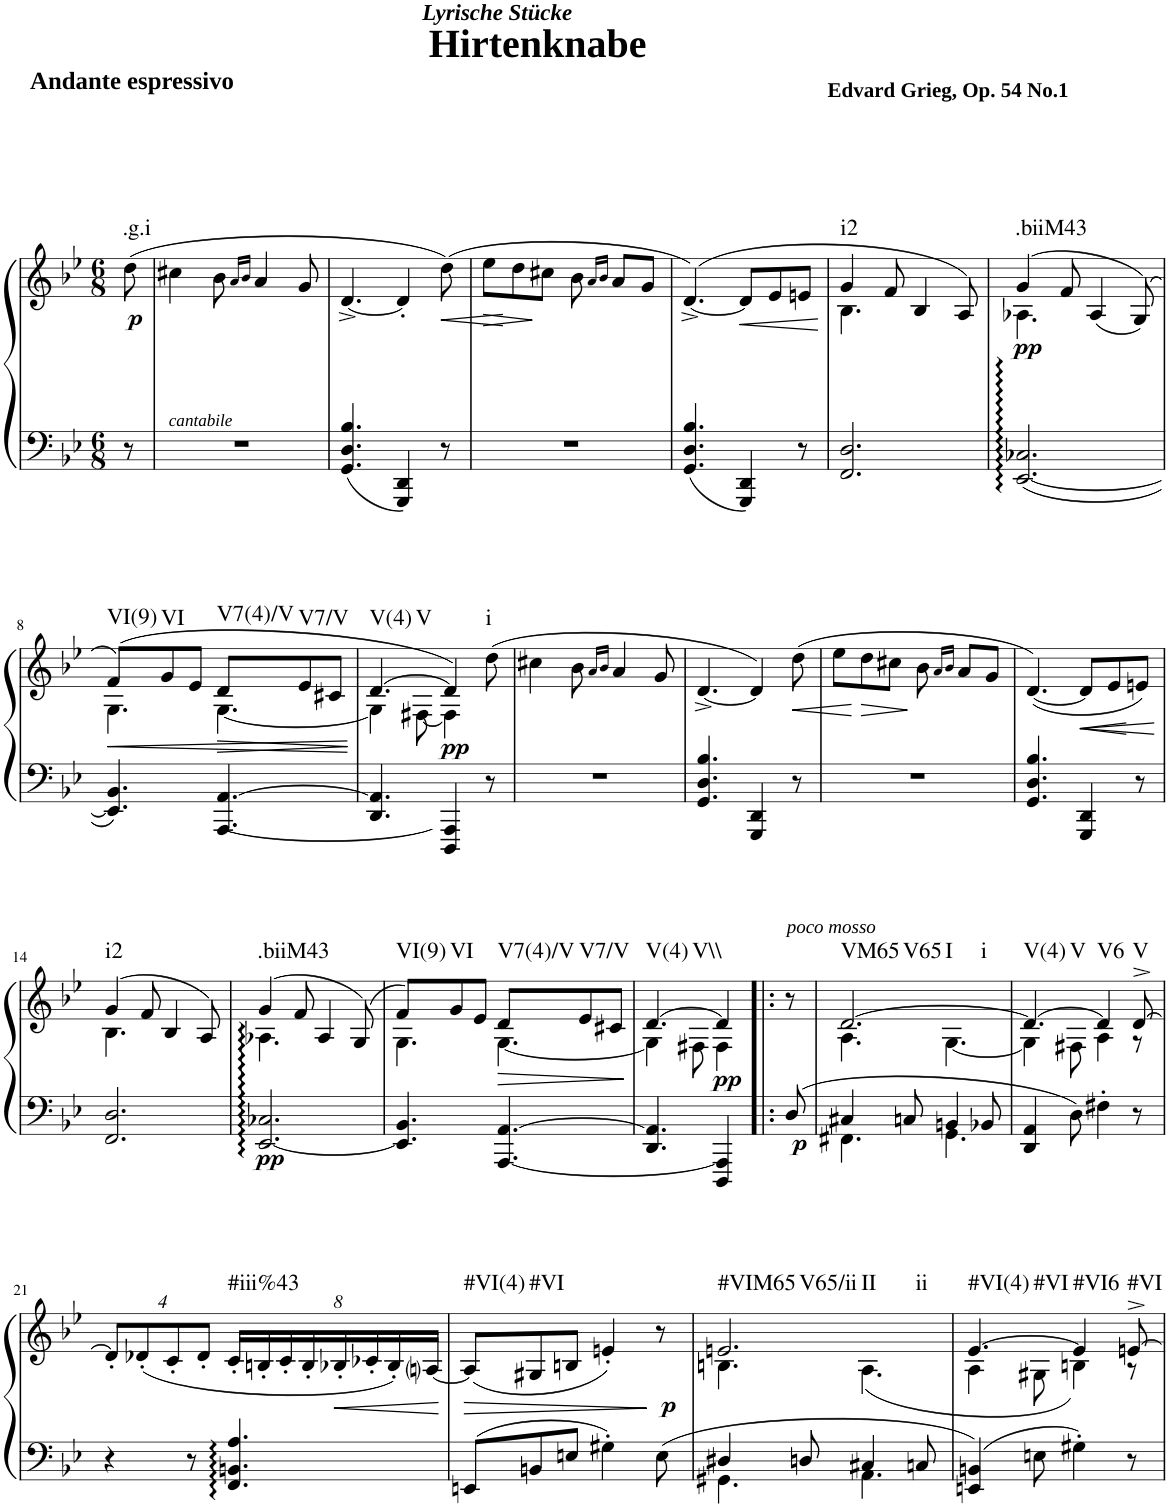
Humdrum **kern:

**kern	**kern	**dynam	**harte
*part1	*part1	*part1	*part1
*staff2	*staff1	*staff1/2	*
*I"Midi_1	*	*	*
*clefF4	*clefG2	*	*
*k[b-e-]	*k[b-e-]	*	*
*B-:	*B-:	*	*
*M6/8	*M6/8	*	*
=1	=1	=1	=1
*	*^	*	*
!	!LO:TX:a:B:t=Andante espressivo	!	!	!
!	!	!	!LO:DY:b	!LO:H:kt=.g.i
8r	(8dd\	8ryy	p	N
=2	=2	=2	=2	=2
!	!LO:TX:b:i:t=cantabile	!	!	!
2.r	4cc#X\	2ryy	.	.
.	8b-\	.	.	.
.	16qa/LL	.	.	.
.	16qb-/JJ	.	.	.
.	4a/	.	.	.
.	.	4ryy	.	.
!	!LO:TX:a:B:t=Hirtenknabe	!	!	!
.	8g/	.	.	.
=3	=3	=3	=3	=3
4.GG/ 4.D/ 4.B-/	[4.d^/	2ryy	.	.
4GGG/ 4DD/	4d'/]	.	.	.
.	.	4ryy	.	.
!	!	!	!LO:HP:b	!
8r	(8dd\)	.	<	.
=4	=4	=4	=4	=4
!	!LO:TX:a:Bi:t=Lyrische Stücke	!	!	!
!	!	!	!LO:HP:b	!
2.r	8ee-\L	2ryy	>	.
.	8dd\	.	[	.
.	8cc#X\J	.	]	.
.	8b-\	.	.	.
.	16qa/LL	.	.	.
.	16qb-/JJ	.	.	.
.	8a/L	4ryy	.	.
.	8g/J	.	.	.
=5	=5	=5	=5	=5
!	!LO:TX:a:B:t=Edvard Grieg, Op. 54 No.1	!	!	!
4.GG/ 4.D/ 4.B-/	([4.d^/)	2ryy	.	.
!	!	!	!LO:HP:b	!
4GGG/ 4DD/	8d/L]	.	<	.
.	8e-/	4ryy	.	.
8r	8en/J	.	.	.
*	*v	*v	*	*
.	.	[	.
=6	=6	=6	=6
*	*^	*	*
!	!	!	!	!LO:H:kt=i2
2.FF/ 2.D/	4g/	4.B-\	.	N
.	8f/	.	.	.
.	4B-/	8ryy	.	.
.	.	4ryy	.	.
.	8A/)	.	.	.
=7	=7	=7	=7	=7
!	!	!	!LO:DY:b	!LO:H:kt=.biiM43
[2.EE-/ 2.C-X/	(4g/	4.A-X\	pp	N
.	8f/	.	.	.
.	(4A-/	8ryy	.	.
.	.	4ryy	.	.
.	(8G/))	.	.	.
!!LO:LB:g=z	!!
=8	=8	=8	=8	=8
!	!	!	!LO:HP:b	!LO:H:kt=VI(9)
4.EE-/] 4.BB-/	(8f/L)	4.G\	<	N
!	!	!	!	!LO:H:kt=VI
.	8g/	.	.	N
.	8e-/J	.	.	.
!	!	!	!LO:HP:b	!LO:H:kt=V7(4)/V
[4.AAA/ [4.AA/	8d/L	[4.G\	>	N
!	!	!	!	!LO:H:kt=V7/V
.	8e-/	.	.	N
.	8c#X/J	.	.	.
*	*v	*v	*	*
.	.	[ ]	.
=9	=9	=9	=9
*	*^	*	*
!	!	!	!	!LO:H:kt=V(4)
4.DD/ 4.AA/]	[4.d/	4G\]	.	N
!	!	!	!	!LO:H:kt=V
.	.	[8F#X\	.	N
!	!	!	!LO:DY:b	!
4DDD/ 4AAA/]	4d/])	4F#\]	pp	.
!	!	!	!	!LO:H:kt=i
8r	(8dd\	8ryy	.	N
=10	=10	=10	=10	=10
2.r	4cc#X\	2ryy	.	.
.	8b-\	.	.	.
.	16qa/LL	.	.	.
.	16qb-/JJ	.	.	.
.	4a/	.	.	.
.	.	4ryy	.	.
.	8g/	.	.	.
=11	=11	=11	=11	=11
4.GG/ 4.D/ 4.B-/	[4.d^/	2ryy	.	.
4GGG/ 4DD/	4d/])	.	.	.
.	.	4ryy	.	.
!	!	!	!LO:HP:b	!
8r	(8dd\	.	<	.
=12	=12	=12	=12	=12
2.r	8ee-\L	2ryy	.	.
!	!	!	!LO:HP:n=1:b	!
.	8dd\	.	[ >	.
.	8cc#X\J	.	.	.
.	8b-\	.	]	.
.	16qa/LL	.	.	.
.	16qb-/JJ	.	.	.
.	8a/L	4ryy	.	.
.	8g/J	.	.	.
=13	=13	=13	=13	=13
4.GG/ 4.D/ 4.B-/	([4.d/)	2ryy	.	.
!	!	!	!LO:HP:b	!
4GGG/ 4DD/	8d/L]	.	<	.
!	!	!	!LO:HP:b	!
.	8e-/	4ryy	<	.
8r	8en/J)	.	[	.
*	*v	*v	*	*
.	.	[	.
!!LO:LB:g=z
=14	=14	=14	=14
*^	*^	*	*
!	!	!	!	!	!LO:H:kt=i2
2.FF/ 2.D/	2ryy	(4g/	4.B-\	.	N
.	.	8f/	.	.	.
.	.	4B-/	8ryy	.	.
.	4ryy	.	4ryy	.	.
.	.	8A/)	.	.	.
=15	=15	=15	=15	=15	=15
!	!	!	!	!LO:DY:b=2	!LO:H:kt=.biiM43
[2.EE-/ 2.C-X/	2ryy	(4g/	4.A-X\	pp	N
.	.	8f/	.	.	.
.	.	4A-/	8ryy	.	.
.	4ryy	.	4ryy	.	.
.	.	(8G/)	.	.	.
=16	=16	=16	=16	=16	=16
!	!	!	!	!	!LO:H:kt=VI(9)
4.EE-/] 4.BB-/	2ryy	8f/L)	4.G\	.	N
!	!	!	!	!	!LO:H:kt=VI
.	.	8g/	.	.	N
.	.	8e-/J	.	.	.
!	!	!	!	!LO:HP:b	!LO:H:kt=V7(4)/V
[4.AAA/ [4.AA/	.	8d/L	[4.G\	>	N
!	!	!	!	!	!LO:H:kt=V7/V
.	4ryy	8e-/	.	.	N
.	.	8c#X/J	.	.	.
*v	*v	*	*	*	*
*	*v	*v	*	*
.	.	]	.
=17	=17	=17	=17
*^	*^	*	*
!	!	!	!	!	!LO:H:kt=V(4)
4.DD/ 4.AA/]	2ryy	[4.d/	4G\]	.	N
!	!	!	!	!	!LO:H:kt=V\\
.	.	.	8F#X\	.	N
!	!	!	!	!LO:DY:b	!
4DDD/ 4AAA/]	.	4d/]	4F#\	pp	.
.	8ryy	.	.	.	.
=18!|:	=18!|:	=18!|:	=18!|:	=18!|:	=18!|:
!	!	!LO:TX:a:i:t=poco mosso	!	!	!
!	!	!	!	!LO:DY:b=2	!
8D/	8ryy	8r	8ryy	p	.
=19	=19	=19	=19	=19	=19
!	!	!	!	!	!LO:H:n=1:kt=VM65
!	!	!	!	!	!LO:H:n=2:kt=V65
!	!	!	!	!	!LO:H:n=3:kt=i
4C#X/	4.FF#X\	[2.d/	4.A\	.	N N N
8Cn/	.	.	.	.	.
!	!	!	!	!	!LO:H:kt=I
4BBn/	4.GG\	.	[4.G\	.	N
8BB-X/	.	.	.	.	.
=20	=20	=20	=20	=20	=20
!	!	!	!	!	!LO:H:kt=V(4)
4DD/ 4AA/	2ryy	4.d/_	4G\]	.	N
!	!	!	!	!	!LO:H:kt=V
8D\	.	.	8F#X\	.	N
!	!	!	!	!	!LO:H:kt=V6
4F#X'\	.	4d/]	4A\	.	N
.	4ryy	.	.	.	.
!	!	!	!	!	!LO:H:kt=V
8r	.	[8d^/	8r	.	N
!!LO:LB:g=z	!!
=21	=21	=21	=21	=21	=21
*	*	*Xbrackettup	*	*	*
4r	2ryy	32%3d'/L]	4ryy	.	.
.	.	(32%3d-X'/	.	.	.
.	.	32%3c'/	.	.	.
8r	.	.	2ryy	.	.
.	.	32%3d-'/J	.	.	.
!	!	!	!	!	!LO:H:kt=#iii%43
4.FF/ 4.BBn/ 4.A/	.	64%3c'/LL	.	.	N
.	.	64%3Bn'/	.	.	.
.	.	64%3c'/	.	.	.
.	4ryy	.	.	.	.
.	.	64%3B'/	.	.	.
!	!	!	!	!LO:HP:b	!
.	.	64%3B-X'/	.	<	.
.	.	64%3c-X'/	.	.	.
.	.	64%3B-'/)	.	.	.
.	.	[64%3Ani/JJ	.	.	.
*v	*v	*	*	*	*
*	*v	*v	*	*
.	.	[	.
=22	=22	=22	=22
*^	*	*	*
!	!	!	!LO:HP:b	!LO:H:kt=#VI(4)
*	*	*^	*	*
8EEn/L	2ryy	(8A/L]	2ryy	>	N
!	!	!	!	!	!LO:H:kt=#VI
8BBn/	.	8G#X/	.	.	N
8En/J	.	8Bn/J	.	.	.
4G#X'\	.	4en'/)	.	.	.
.	4ryy	.	4ryy	.	.
!	!	!	!	!LO:DY:n=1:b	!
8E\	.	8r	.	] p	.
=23	=23	=23	=23	=23	=23
!	!	!	!	!	!LO:H:n=1:kt=#VIM65
!	!	!	!	!	!LO:H:n=2:kt=V65/ii
!	!	!	!	!	!LO:H:n=3:kt=ii
4D#X/	4.GG#X\	2.en/	4.Bn\	.	N N N
8Dn/	.	.	.	.	.
!	!	!	!	!	!LO:H:kt=II
4C#X/	4.AA\	.	(4.A\	.	N
8Cn/	.	.	.	.	.
=24	=24	=24	=24	=24	=24
!	!	!	!	!	!LO:H:kt=#VI(4)
4EEn/ 4BBn/	2ryy	[4.e-/	4A\	.	N
!	!	!	!	!	!LO:H:kt=#VI
8En\	.	.	8G#X\	.	N
!	!	!	!	!	!LO:H:kt=#VI6
4G#X'\	.	4e-/]	4Bn\)	.	N
.	4ryy	.	.	.	.
!	!	!	!	!	!LO:H:kt=#VI
8r	.	[8en^/	8r	.	N
*v	*v	*	*	*	*
*	*v	*v	*	*
=	=	=	=
*-	*-	*-	*-
